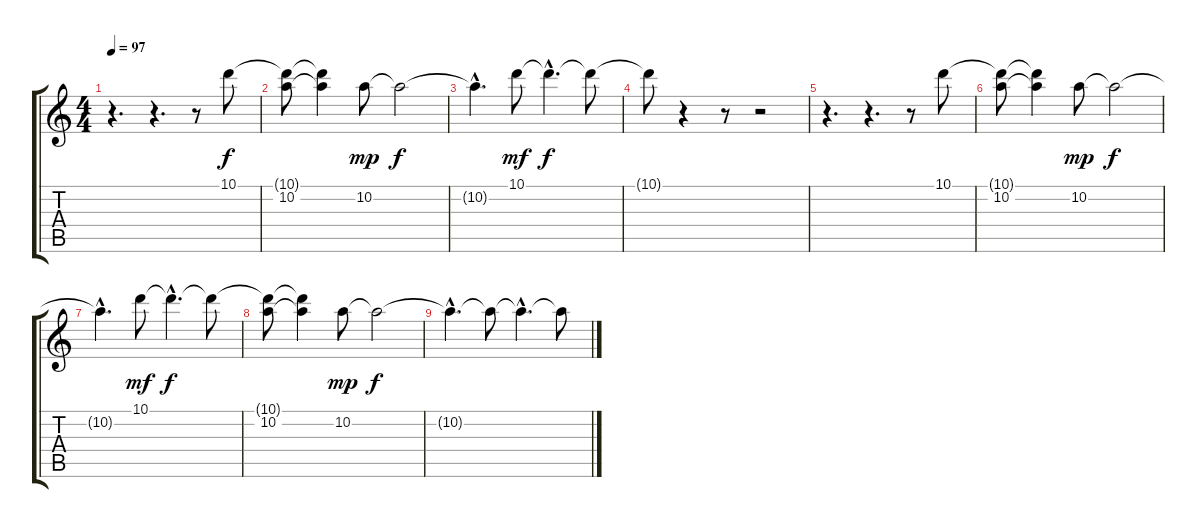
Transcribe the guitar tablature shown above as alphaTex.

\track "" {instrument distortionguitar}
\staff {score tabs}
\tuning (E4 B3 G3 D3 A2 E2) {hide}
\ts (4 4)
\tempo 97
\clef g2
\ks c
r.4{d dy f} r.4{d} r.8 10.1.8{volume 6} |
(10.1{t} 10.2).8{volume 3} (10.1{t} 10.2{t}).4 10.2.8{dy mp volume 5} 10.2{t}.2{dy f volume 2} |
10.2{hac t}.4{d} 10.1.8{dy mf volume 4} 10.1{hac t}.4{d dy f volume 0} 10.1{t}.8 |
10.1{t}.8 r.4 r.8 r.2 |
r.4{d} r.4{d} r.8 10.1.8{volume 3} |
(10.1{t} 10.2).8{volume 0} (10.1{t} 10.2{t}).4 10.2.8{dy mp volume 3} 10.2{t}.2{dy f volume 0} |
10.2{hac t}.4{d} 10.1.8{dy mf volume 2} 10.1{hac t}.4{d dy f volume 0} 10.1{t}.8 |
(10.1{t} 10.2).8{volume 0} (10.1{t} 10.2{t}).4 10.2.8{dy mp volume 1} 10.2{t}.2{dy f volume 0} |
10.2{hac t}.4{d} 10.2{t}.8{volume 0} 10.2{hac t}.4{d volume 0} 10.2{t}.8
